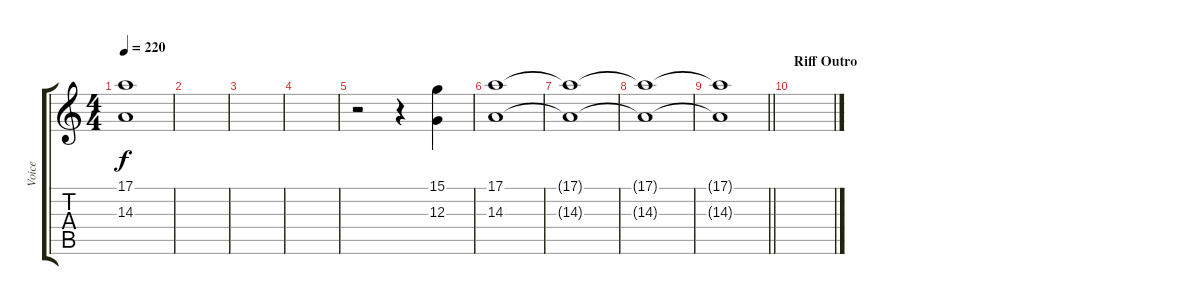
\track ("Voice" "Voice") {instrument lead6voice}
\staff {score tabs}
\tuning (E4 B3 G3 D3 A2 E2) {hide}
\ts (4 4)
\tempo 220
\clef g2
\ks c
(17.1{t} 14.3{t}).1{dy f} |
|
|
|
r.2 r.4 (15.1 12.3).4 |
(17.1 14.3).1 |
(17.1{t} 14.3{t}).1 |
(17.1{t} 14.3{t}).1 |
\barLineRight lightlight
(17.1{t} 14.3{t}).1 |
\section ("" "Riff Outro")
